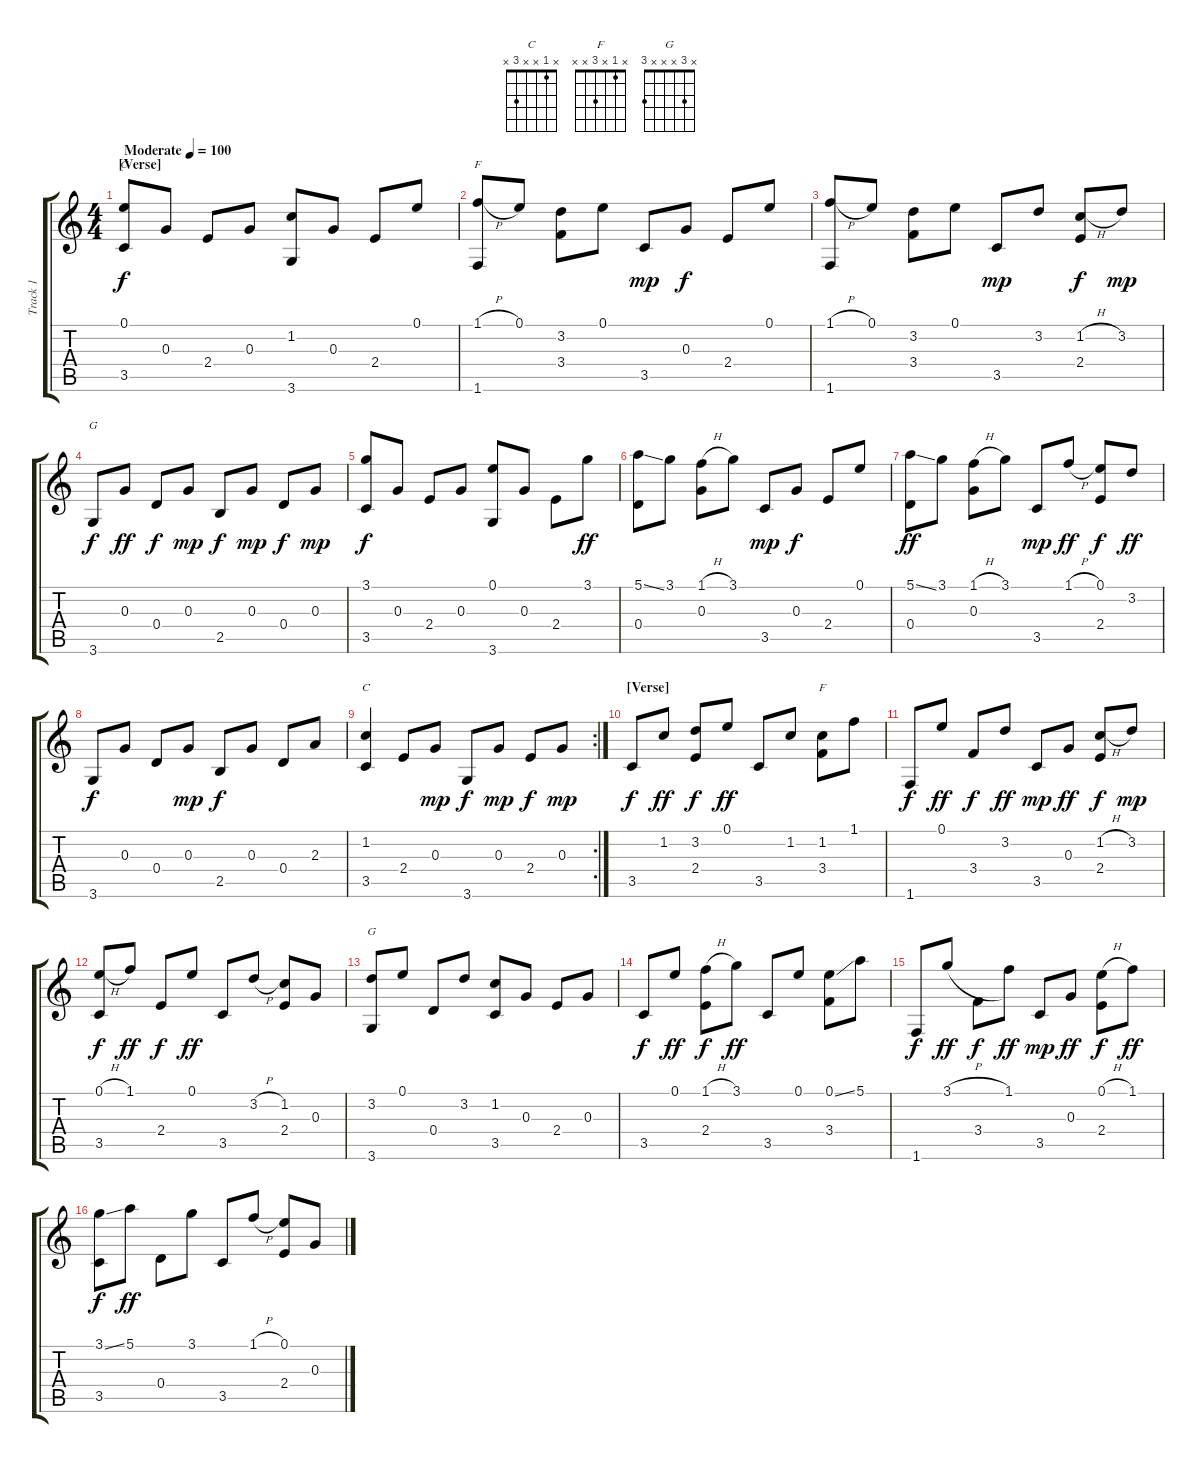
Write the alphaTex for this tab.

\track ("Track 1" "Track 1") {instrument acousticguitarsteel}
\staff {score tabs}
\tuning (E4 B3 G3 D3 A2 E2) {hide}
\chord ("C" x x x x 3 x)
\chord ("F" 1 x x x x 1)
\chord ("G" x x x x x 3)
\chord ("C" x 1 x x 3 x)
\chord ("F" x 1 x 3 x x)
\chord ("G" x 3 x x x 3)
\ts (4 4)
\section ("" "[Verse]")
\tempo (100 "Moderate")
\clef g2
\ks c
(0.1 3.5).8{ch "C" dy f instrument acousticguitarsteel} 0.3.8 2.4.8 0.3.8 (1.2 3.6).8 0.3.8 2.4.8 0.1.8 |
(1.1{h} 1.6).8{ch "F"} 0.1.8 (3.2 3.4).8 0.1.8 3.5.8{dy mp} 0.3.8{dy f} 2.4.8 0.1.8 |
(1.1{h} 1.6).8 0.1.8 (3.2 3.4).8 0.1.8 3.5.8{dy mp} 3.2.8 (1.2{h} 2.4).8{dy f} 3.2.8{dy mp} |
3.6.8{ch "G" dy f} 0.3.8{dy ff} 0.4.8{dy f} 0.3.8{dy mp} 2.5.8{dy f} 0.3.8{dy mp} 0.4.8{dy f} 0.3.8{dy mp} |
(3.1 3.5).8{dy f} 0.3.8 2.4.8 0.3.8 (0.1 3.6).8 0.3.8 2.4.8 3.1.8{dy ff} |
(5.1{ss} 0.4).8 3.1.8 (1.1{h} 0.3).8 3.1.8 3.5.8{dy mp} 0.3.8{dy f} 2.4.8 0.1.8 |
(5.1{ss} 0.4).8{dy ff} 3.1.8 (1.1{h} 0.3).8 3.1.8 3.5.8{dy mp} 1.1{h}.8{dy ff} (0.1 2.4).8{dy f} 3.2.8{dy ff} |
3.6.8{dy f} 0.3.8 0.4.8 0.3.8{dy mp} 2.5.8{dy f} 0.3.8 0.4.8 2.3.8 |
\rc 2
(1.2 3.5).4{ch "C"} 2.4.8 0.3.8{dy mp} 3.6.8{dy f} 0.3.8{dy mp} 2.4.8{dy f} 0.3.8{dy mp} |
\section ("" "[Verse]")
3.5.8{dy f} 1.2.8{dy ff} (3.2 2.4).8{dy f} 0.1.8{dy ff} 3.5.8 1.2.8 (1.2 3.4).8{ch "F"} 1.1.8 |
1.6.8{dy f} 0.1.8{dy ff} 3.4.8{dy f} 3.2.8{dy ff} 3.5.8{dy mp} 0.3.8{dy ff} (1.2{h} 2.4).8{dy f} 3.2.8{dy mp} |
(0.1{h} 3.5).8{dy f} 1.1.8{dy ff} 2.4.8{dy f} 0.1.8{dy ff} 3.5.8 3.2{h}.8 (1.2 2.4).8 0.3.8 |
(3.2 3.6).8{ch "G"} 0.1.8 0.4.8 3.2.8 (1.2 3.5).8 0.3.8 2.4.8 0.3.8 |
3.5.8{dy f} 0.1.8{dy ff} (1.1{h} 2.4).8{dy f} 3.1.8{dy ff} 3.5.8 0.1.8 (0.1{ss} 3.4).8 5.1.8 |
1.6.8{dy f} 3.1{h}.8{dy ff} 3.4.8{dy f} 1.1.8{dy ff} 3.5.8{dy mp} 0.3.8{dy ff} (0.1{h} 2.4).8{dy f} 1.1.8{dy ff} |
(3.1{ss} 3.5).8{dy f} 5.1.8{dy ff} 0.4.8 3.1.8 3.5.8 1.1{h}.8 (0.1 2.4).8 0.3.8
